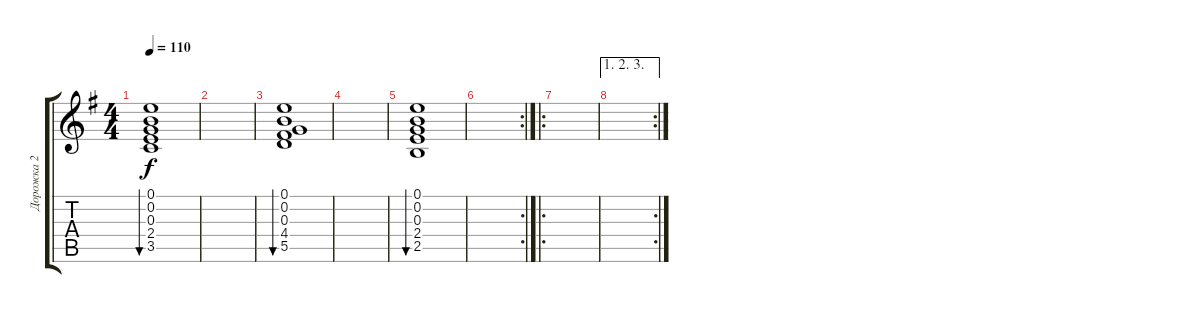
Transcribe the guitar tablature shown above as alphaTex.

\track ("Дорожка 2" "Дорожка 2") {instrument electricguitarmuted}
\staff {score tabs}
\tuning (E4 B3 G3 D3 A2 E2) {hide}
\ts (4 4)
\tempo 110
\clef g2
\ks eminor
(0.1 0.2 0.3 2.4 3.5).1{bu 240 dy f} |
|
(0.1 0.2 0.3 4.4 5.5).1{bu 240} |
|
(0.1 0.2 0.3 2.4 2.5).1{bu 240} |
\rc 2
|
\ro
|
\ae (1 2 3)
\rc 2
